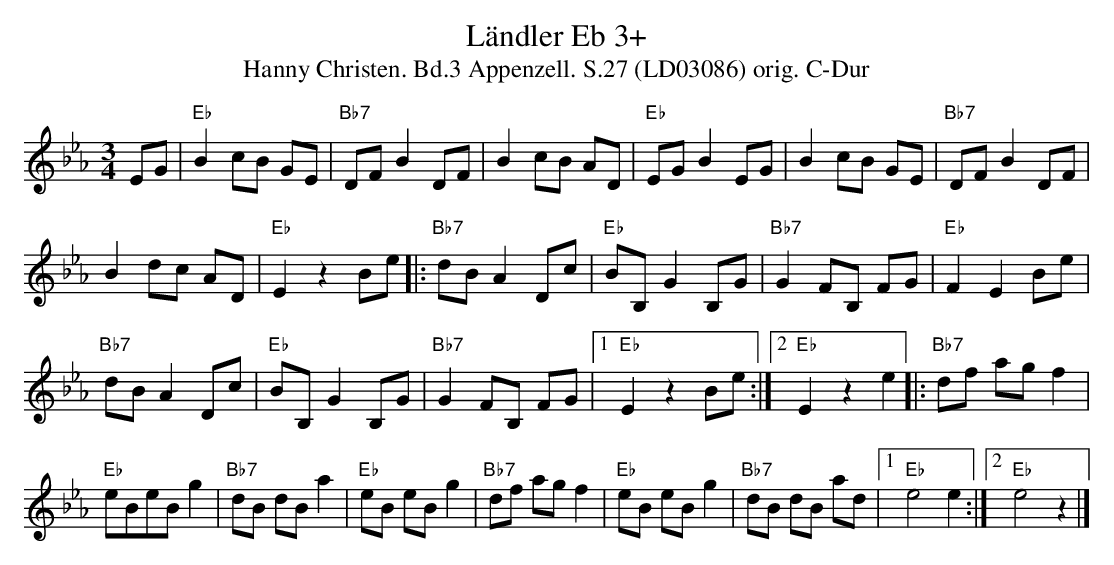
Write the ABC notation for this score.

X:1
T:Ländler Eb 3+
T:Hanny Christen. Bd.3 Appenzell. S.27 (LD03086) orig. C-Dur
M:3/4
L:1/8
K:Ebmaj
EG | "Eb"B2 cB GE | "Bb7"DF B2 DF | B2 cB AD | "Eb"EG B2 EG | B2 cB GE | "Bb7"DF B2 DF |
B2 dc AD | "Eb"E2 z2 Be |: "Bb7"dB A2 Dc | "Eb"BB, G2 B,G | "Bb7"G2 FB, FG | "Eb"F2 E2 Be |
"Bb7"dB A2 Dc | "Eb"BB, G2 B,G | "Bb7"G2 FB, FG |1 "Eb"E2 z2 Be :|2 "Eb"E2 z2 e2 |: "Bb7"df ag f2 |
"Eb"eBeB g2 | "Bb7"dB dB a2 | "Eb"eB eB g2 | "Bb7"df ag f2 | "Eb"eB eB g2 | "Bb7"dB dB ad |1 "Eb"e4 e2 :|2 "Eb"e4 z2 |]
